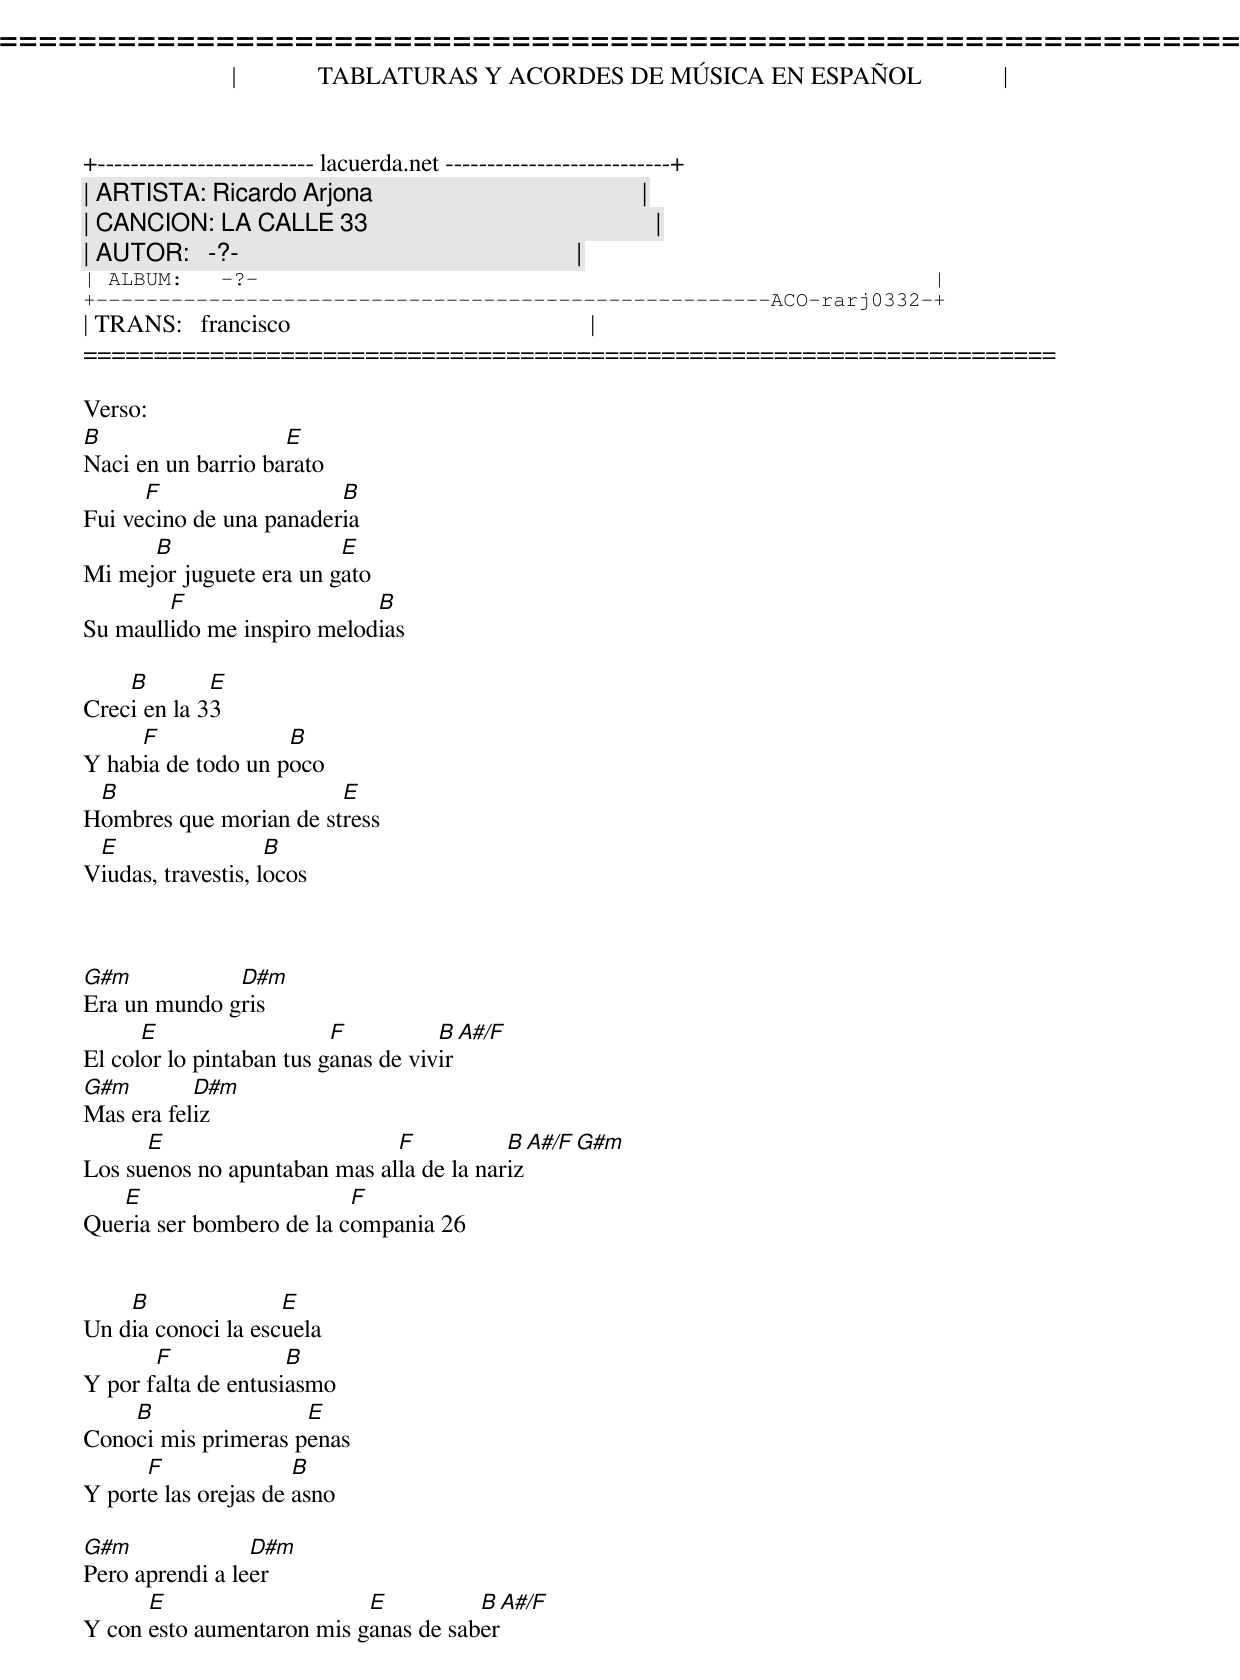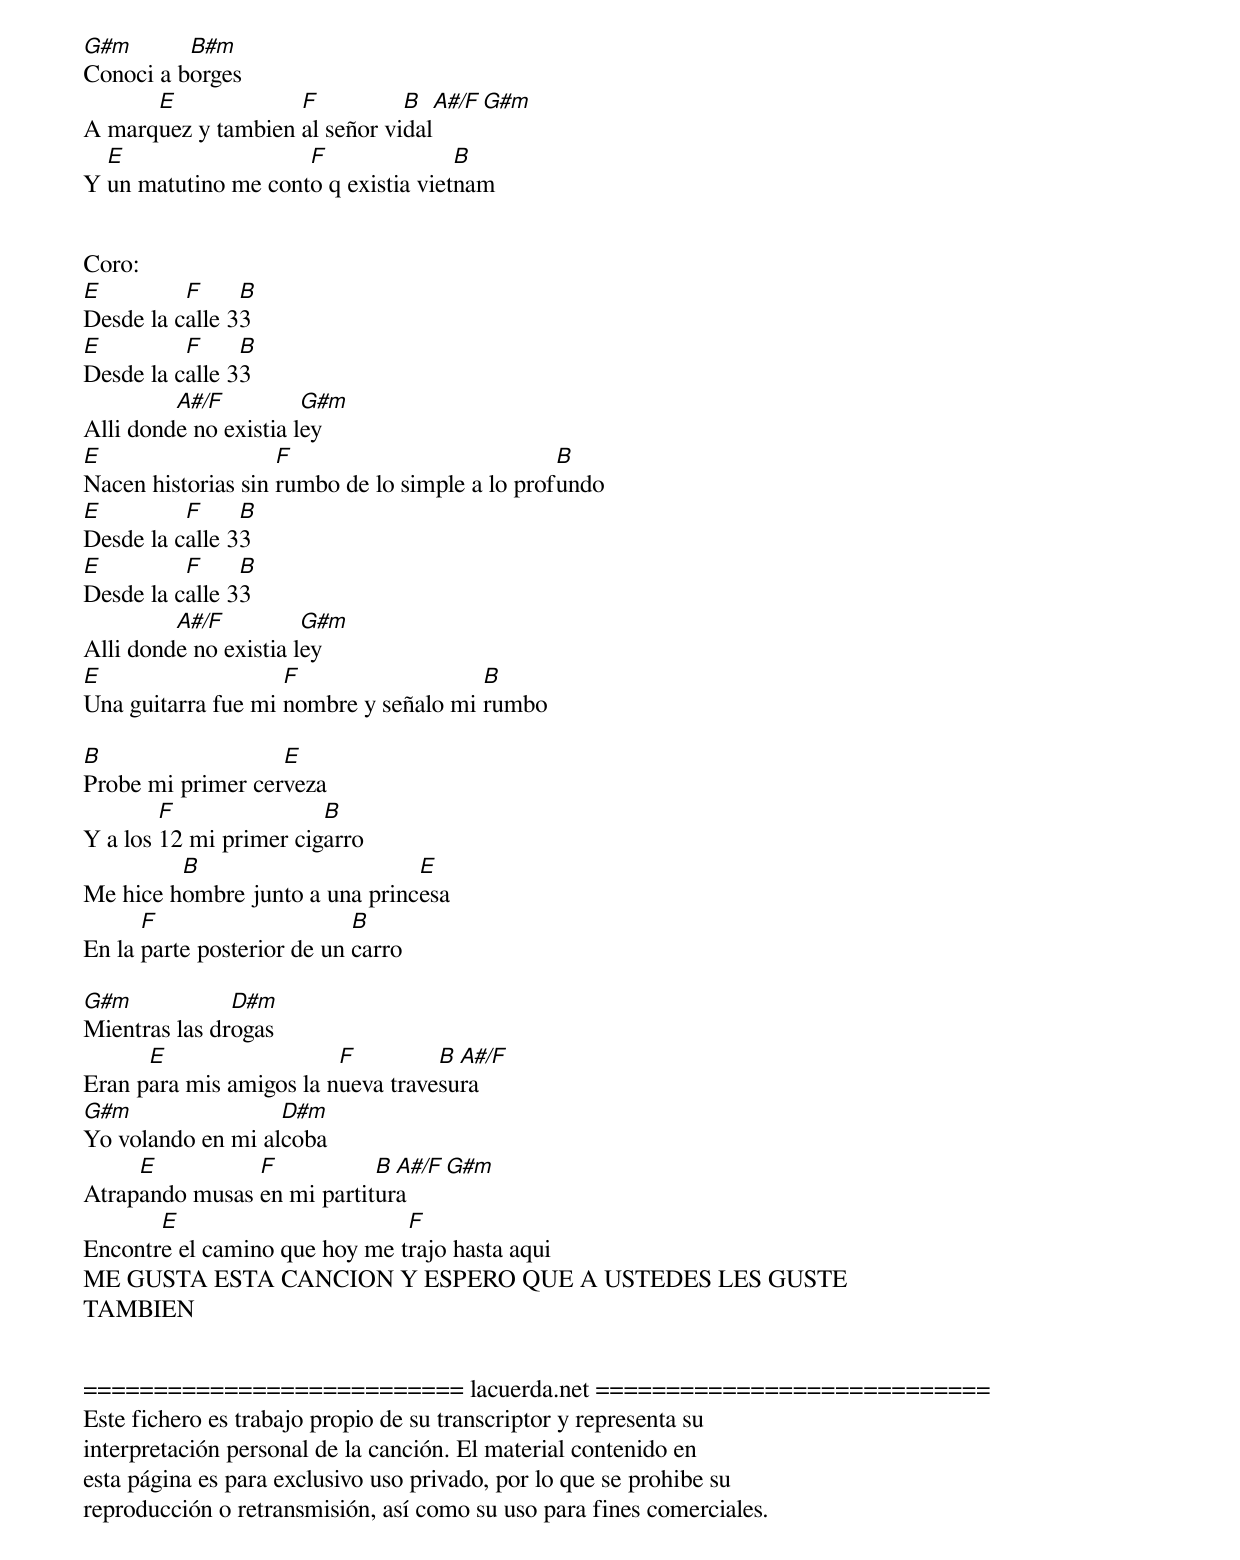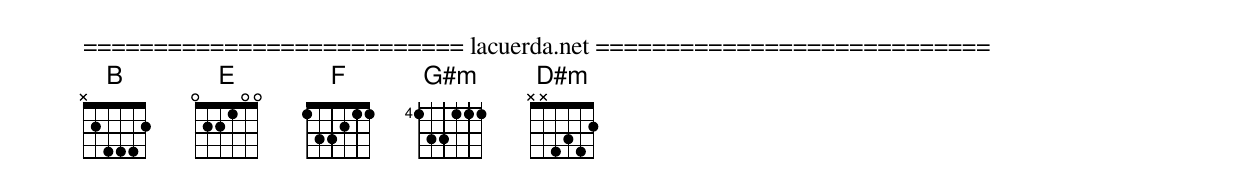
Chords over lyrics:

=====================================================================
|             TABLATURAS Y ACORDES DE MÚSICA EN ESPAÑOL             |
+-------------------------- lacuerda.net ---------------------------+
| ARTISTA: Ricardo Arjona                                           |
| CANCION: LA CALLE 33                                              |
| AUTOR:   -?-                                                      |
| ALBUM:   -?-                                                      |
+------------------------------------------------------ACO-rarj0332-+
| TRANS:   francisco                                                |
=====================================================================

Verso:
B                   E
Naci en un barrio barato
      F                  B
Fui vecino de una panaderia
      B                  E
Mi mejor juguete era un gato
        F                   B
Su maullido me inspiro melodias

    B        E
Creci en la 33
     F              B
Y habia de todo un poco
 B                      E
Hombres que morian de stress
 E                  B
Viudas, travestis, locos



G#m           D#m
Era un mundo gris
      E                   F          B A#/F
El color lo pintaban tus ganas de vivir
G#m        D#m
Mas era feliz
      E                       F           B A#/F  G#m
Los suenos no apuntaban mas alla de la nariz
   E                      F
Queria ser bombero de la compania 26


    B               E
Un dia conoci la escuela
       F             B
Y por falta de entusiasmo
    B                E
Conoci mis primeras penas
      F               B
Y porte las orejas de asno

G#m              D#m
Pero aprendi a leer
      E                    E          B  A#/F
Y con esto aumentaron mis ganas de saber
G#m       B#m
Conoci a borges
      E             F          B  A#/F  G#m
A marquez y tambien al señor vidal
  E                  F               B
Y un matutino me conto q existia vietnam


Coro:
E         F     B
Desde la calle 33
E         F     B
Desde la calle 33
         A#/F          G#m
Alli donde no existia ley
E                   F                           B
Nacen historias sin rumbo de lo simple a lo profundo
E         F     B
Desde la calle 33
E         F     B
Desde la calle 33
         A#/F          G#m
Alli donde no existia ley
E                   F                  B
Una guitarra fue mi nombre y señalo mi rumbo

B                  E
Probe mi primer cerveza
        F               B
Y a los 12 mi primer cigarro
         B                      E
Me hice hombre junto a una princesa
      F                     B
En la parte posterior de un carro

G#m            D#m
Mientras las drogas
      E                  F         B A#/F
Eran para mis amigos la nueva travesura
G#m                D#m
Yo volando en mi alcoba
     E          F           B A#/F  G#m
Atrapando musas en mi partitura
       E                       F
Encontre el camino que hoy me trajo hasta aqui
ME GUSTA ESTA CANCION Y ESPERO QUE A USTEDES LES GUSTE
TAMBIEN


=========================== lacuerda.net ============================
Este fichero es trabajo propio de su transcriptor y representa su
interpretación personal de la canción. El material contenido en
esta página es para exclusivo uso privado, por lo que se prohibe su
reproducción o retransmisión, así como su uso para fines comerciales.
=========================== lacuerda.net ============================
